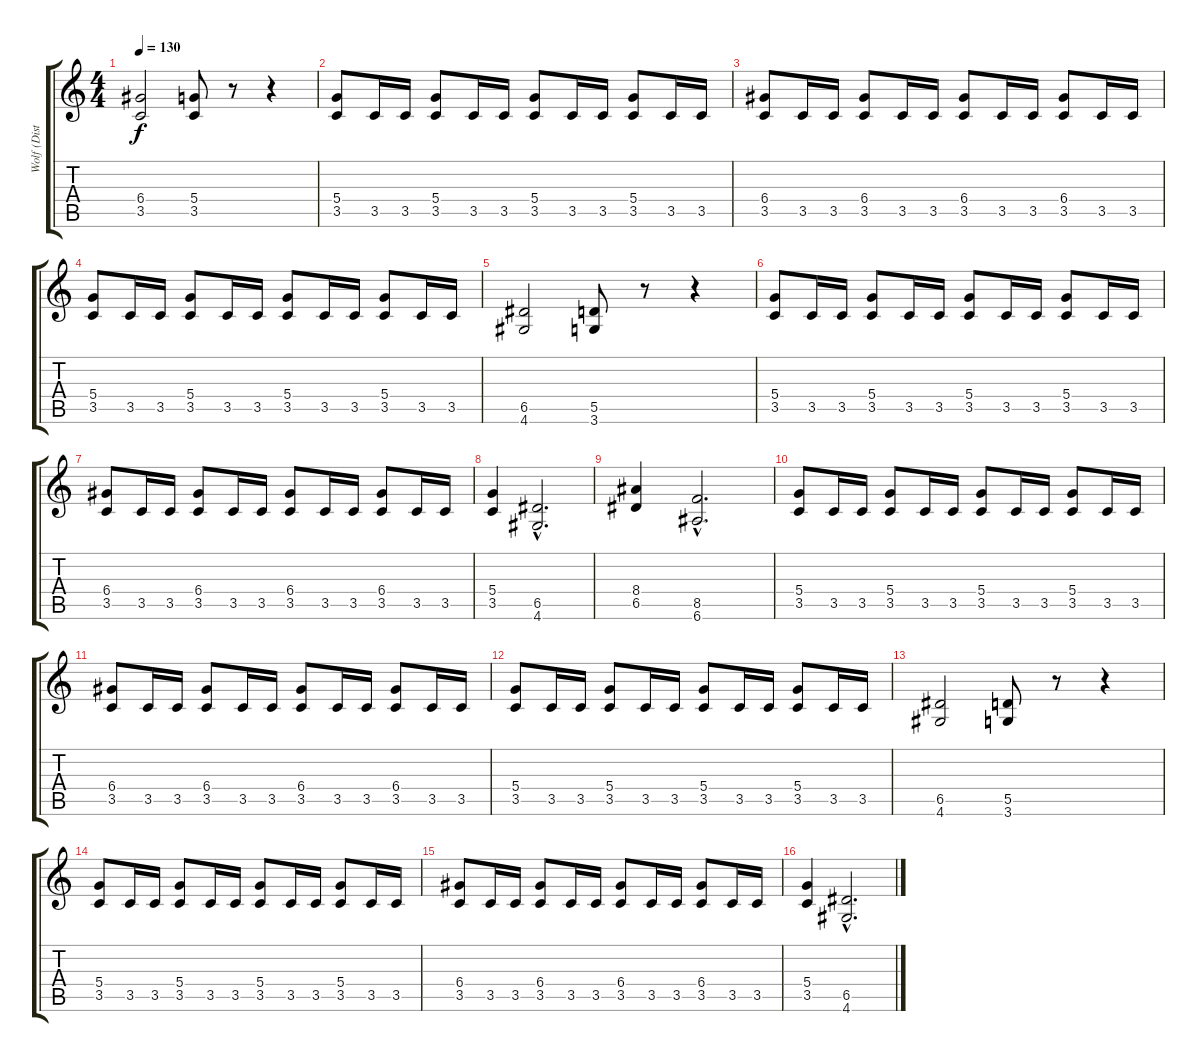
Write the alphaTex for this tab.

\track ("Wolf (Distortion Guitar)" "Wolf (Dist") {instrument distortionguitar}
\staff {score tabs}
\tuning (E4 B3 G3 D3 A2 E2) {hide}
\ts (4 4)
\tempo 130
\clef g2
\ks c
(6.4 3.5).2{dy f} (5.4 3.5).8 r.8 r.4 |
(5.4 3.5).8 3.5.16 3.5.16 (5.4 3.5).8 3.5.16 3.5.16 (5.4 3.5).8 3.5.16 3.5.16 (5.4 3.5).8 3.5.16 3.5.16 |
(6.4 3.5).8 3.5.16 3.5.16 (6.4 3.5).8 3.5.16 3.5.16 (6.4 3.5).8 3.5.16 3.5.16 (6.4 3.5).8 3.5.16 3.5.16 |
(5.4 3.5).8 3.5.16 3.5.16 (5.4 3.5).8 3.5.16 3.5.16 (5.4 3.5).8 3.5.16 3.5.16 (5.4 3.5).8 3.5.16 3.5.16 |
(6.5 4.6).2 (5.5 3.6).8 r.8 r.4 |
(5.4 3.5).8 3.5.16 3.5.16 (5.4 3.5).8 3.5.16 3.5.16 (5.4 3.5).8 3.5.16 3.5.16 (5.4 3.5).8 3.5.16 3.5.16 |
(6.4 3.5).8 3.5.16 3.5.16 (6.4 3.5).8 3.5.16 3.5.16 (6.4 3.5).8 3.5.16 3.5.16 (6.4 3.5).8 3.5.16 3.5.16 |
(5.4 3.5).4 (6.5{hac} 4.6{hac}).2{d} |
(8.4 6.5).4 (8.5{hac} 6.6{hac}).2{d} |
(5.4 3.5).8 3.5.16 3.5.16 (5.4 3.5).8 3.5.16 3.5.16 (5.4 3.5).8 3.5.16 3.5.16 (5.4 3.5).8 3.5.16 3.5.16 |
(6.4 3.5).8 3.5.16 3.5.16 (6.4 3.5).8 3.5.16 3.5.16 (6.4 3.5).8 3.5.16 3.5.16 (6.4 3.5).8 3.5.16 3.5.16 |
(5.4 3.5).8 3.5.16 3.5.16 (5.4 3.5).8 3.5.16 3.5.16 (5.4 3.5).8 3.5.16 3.5.16 (5.4 3.5).8 3.5.16 3.5.16 |
(6.5 4.6).2 (5.5 3.6).8 r.8 r.4 |
(5.4 3.5).8 3.5.16 3.5.16 (5.4 3.5).8 3.5.16 3.5.16 (5.4 3.5).8 3.5.16 3.5.16 (5.4 3.5).8 3.5.16 3.5.16 |
(6.4 3.5).8 3.5.16 3.5.16 (6.4 3.5).8 3.5.16 3.5.16 (6.4 3.5).8 3.5.16 3.5.16 (6.4 3.5).8 3.5.16 3.5.16 |
(5.4 3.5).4 (6.5{hac} 4.6{hac}).2{d}
